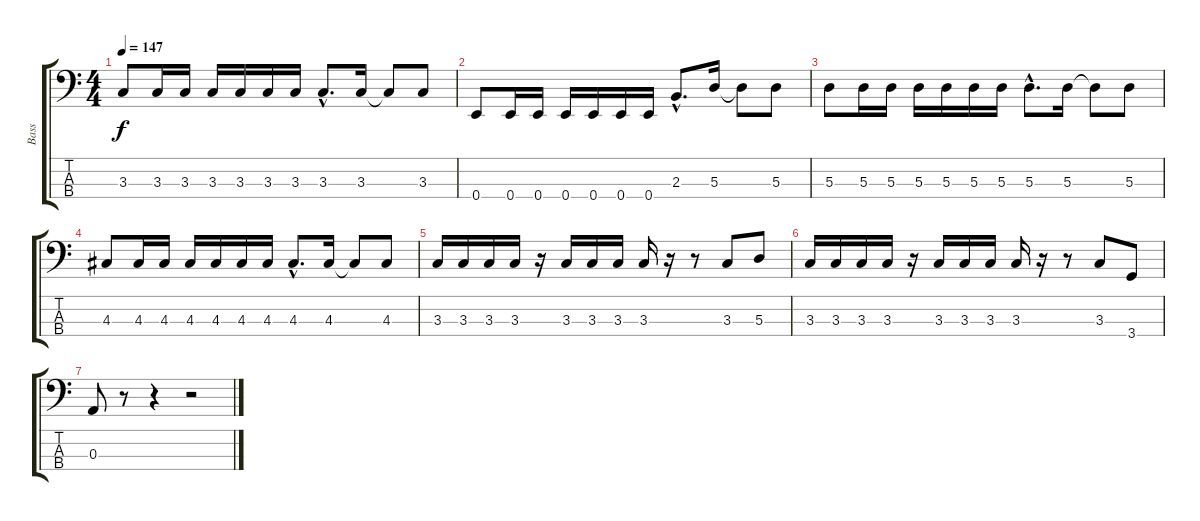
\track ("Bass" "Bass") {instrument electricbasspick}
\staff {score tabs}
\tuning (G2 D2 A1 E1) {hide}
\ts (4 4)
\tempo 147
\clef f4
\ks c
3.3.8{dy f} 3.3.16 3.3.16 3.3.16 3.3.16 3.3.16 3.3.16 3.3{hac}.8{d} 3.3.16 3.3{t}.8 3.3.8 |
0.4.8 0.4.16 0.4.16 0.4.16 0.4.16 0.4.16 0.4.16 2.3{hac}.8{d} 5.3.16 5.3{t}.8 5.3.8 |
5.3.8 5.3.16 5.3.16 5.3.16 5.3.16 5.3.16 5.3.16 5.3{hac}.8{d} 5.3.16 5.3{t}.8 5.3.8 |
4.3.8 4.3.16 4.3.16 4.3.16 4.3.16 4.3.16 4.3.16 4.3{hac}.8{d} 4.3.16 4.3{t}.8 4.3.8 |
3.3.16 3.3.16 3.3.16 3.3.16 r.16 3.3.16 3.3.16 3.3.16 3.3.16 r.16 r.8 3.3.8 5.3.8 |
3.3.16 3.3.16 3.3.16 3.3.16 r.16 3.3.16 3.3.16 3.3.16 3.3.16 r.16 r.8 3.3.8 3.4.8 |
0.3.8 r.8 r.4 r.2
